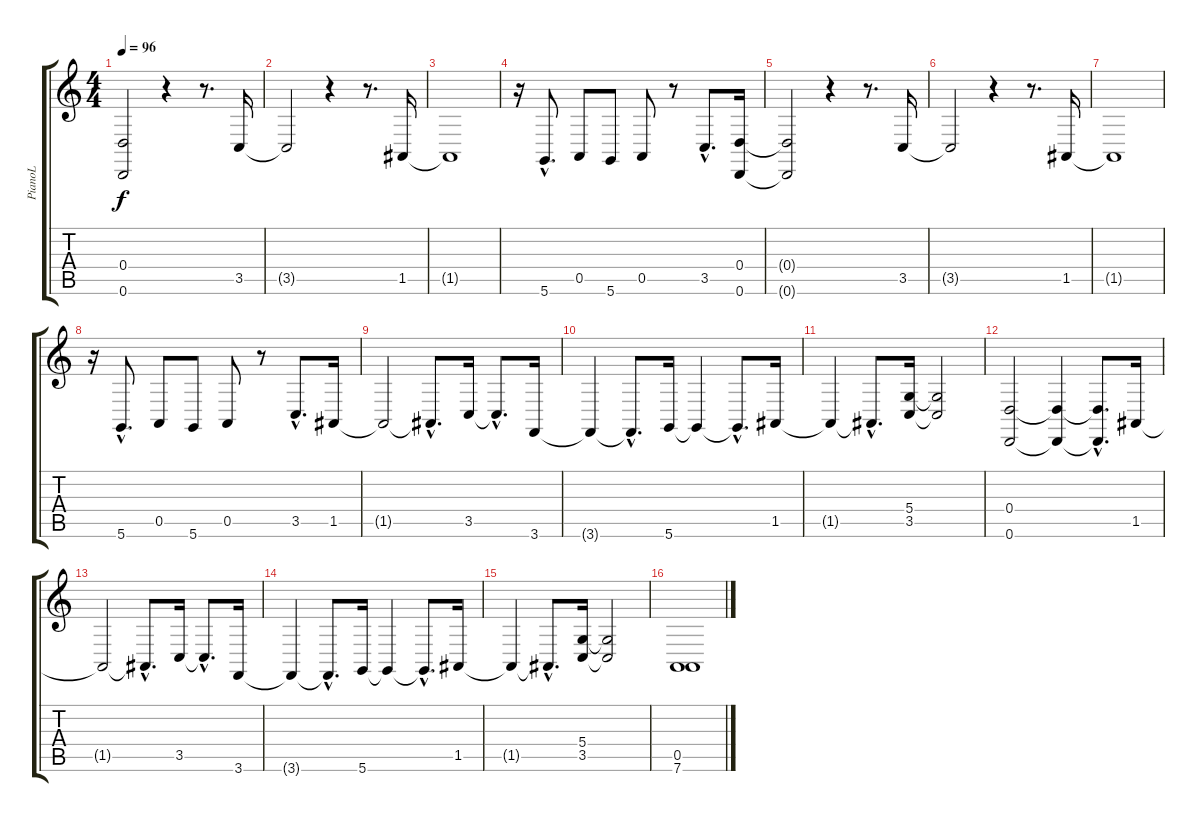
\track ("PianoL" "PianoL") {instrument acousticgrandpiano}
\staff {score tabs}
\tuning (E4 B3 G3 D3 A2 D2) {hide}
\ts (4 4)
\tempo 96
\clef g2
\ks c
(0.4{t} 0.6{t}).2{dy f} r.4 r.8{d} 3.5.16 |
3.5{t}.2 r.4 r.8{d} 1.5.16 |
1.5{t}.1 |
r.16 5.6{hac}.8{d} 0.5.8 5.6.8 0.5.8 r.8 3.5{hac}.8{d} (0.4 0.6).16 |
(0.4{t} 0.6{t}).2 r.4 r.8{d} 3.5.16 |
3.5{t}.2 r.4 r.8{d} 1.5.16 |
1.5{t}.1 |
r.16 5.6{hac}.8{d} 0.5.8 5.6.8 0.5.8 r.8 3.5{hac}.8{d} 1.5.16 |
1.5{t}.2 1.5{hac t}.8{d} 3.5.16 3.5{hac t}.8{d} 3.6.16 |
3.6{t}.4 3.6{hac t}.8{d} 5.6.16 5.6{t}.4 5.6{hac t}.8{d} 1.5.16 |
1.5{t}.4 1.5{hac t}.8{d} (5.4 3.5).16 (5.4{t} 3.5{t}).2 |
(0.4 0.6).2 (0.4{t} 0.6{t}).4 (0.4{hac t} 0.6{hac t}).8{d} 1.5.16 |
1.5{t}.2 1.5{hac t}.8{d} 3.5.16 3.5{hac t}.8{d} 3.6.16 |
3.6{t}.4 3.6{hac t}.8{d} 5.6.16 5.6{t}.4 5.6{hac t}.8{d} 1.5.16 |
1.5{t}.4 1.5{hac t}.8{d} (5.4 3.5).16 (5.4{t} 3.5{t}).2 |
(0.5 7.6).1
